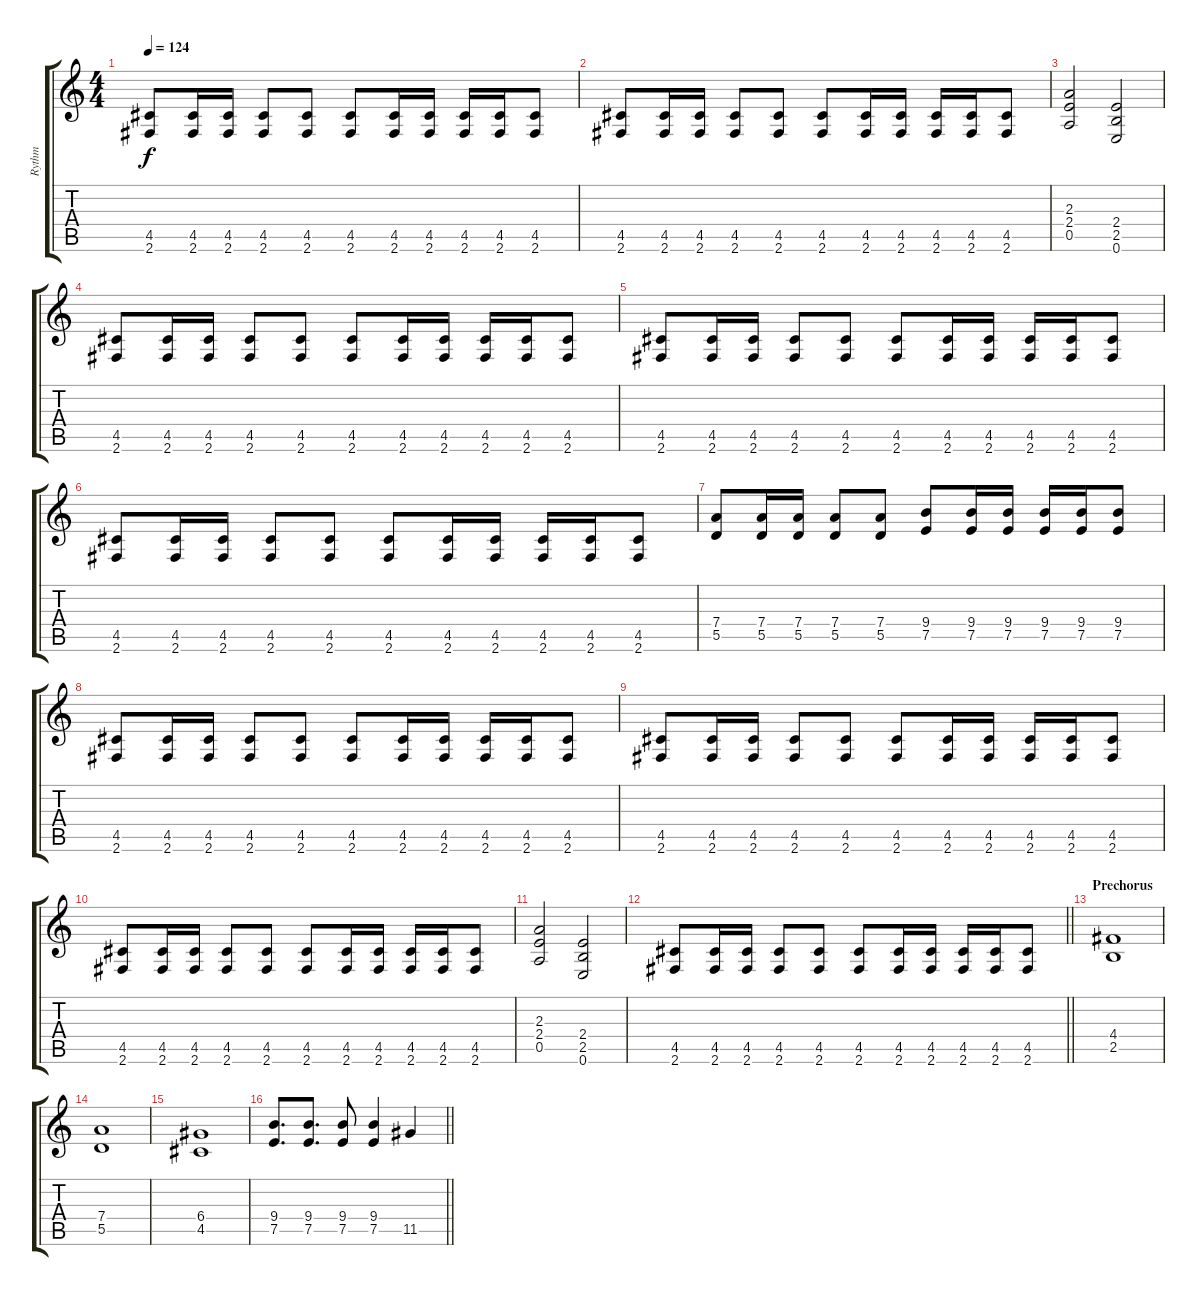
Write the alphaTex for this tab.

\track ("Rythm" "Rythm") {instrument distortionguitar}
\staff {score tabs}
\tuning (E4 B3 G3 D3 A2 E2) {hide}
\ts (4 4)
\tempo 124
\clef g2
\ks c
(4.5 2.6).8{dy f} (4.5 2.6).16 (4.5 2.6).16 (4.5 2.6).8 (4.5 2.6).8 (4.5 2.6).8 (4.5 2.6).16 (4.5 2.6).16 (4.5 2.6).16 (4.5 2.6).16 (4.5 2.6).8 |
(4.5 2.6).8 (4.5 2.6).16 (4.5 2.6).16 (4.5 2.6).8 (4.5 2.6).8 (4.5 2.6).8 (4.5 2.6).16 (4.5 2.6).16 (4.5 2.6).16 (4.5 2.6).16 (4.5 2.6).8 |
(2.3 2.4 0.5).2 (2.4 2.5 0.6).2 |
(4.5 2.6).8 (4.5 2.6).16 (4.5 2.6).16 (4.5 2.6).8 (4.5 2.6).8 (4.5 2.6).8 (4.5 2.6).16 (4.5 2.6).16 (4.5 2.6).16 (4.5 2.6).16 (4.5 2.6).8 |
(4.5 2.6).8 (4.5 2.6).16 (4.5 2.6).16 (4.5 2.6).8 (4.5 2.6).8 (4.5 2.6).8 (4.5 2.6).16 (4.5 2.6).16 (4.5 2.6).16 (4.5 2.6).16 (4.5 2.6).8 |
(4.5 2.6).8 (4.5 2.6).16 (4.5 2.6).16 (4.5 2.6).8 (4.5 2.6).8 (4.5 2.6).8 (4.5 2.6).16 (4.5 2.6).16 (4.5 2.6).16 (4.5 2.6).16 (4.5 2.6).8 |
(7.4 5.5).8 (7.4 5.5).16 (7.4 5.5).16 (7.4 5.5).8 (7.4 5.5).8 (9.4 7.5).8 (9.4 7.5).16 (9.4 7.5).16 (9.4 7.5).16 (9.4 7.5).16 (9.4 7.5).8 |
(4.5 2.6).8 (4.5 2.6).16 (4.5 2.6).16 (4.5 2.6).8 (4.5 2.6).8 (4.5 2.6).8 (4.5 2.6).16 (4.5 2.6).16 (4.5 2.6).16 (4.5 2.6).16 (4.5 2.6).8 |
(4.5 2.6).8 (4.5 2.6).16 (4.5 2.6).16 (4.5 2.6).8 (4.5 2.6).8 (4.5 2.6).8 (4.5 2.6).16 (4.5 2.6).16 (4.5 2.6).16 (4.5 2.6).16 (4.5 2.6).8 |
(4.5 2.6).8 (4.5 2.6).16 (4.5 2.6).16 (4.5 2.6).8 (4.5 2.6).8 (4.5 2.6).8 (4.5 2.6).16 (4.5 2.6).16 (4.5 2.6).16 (4.5 2.6).16 (4.5 2.6).8 |
(2.3 2.4 0.5).2 (2.4 2.5 0.6).2 |
\barLineRight lightlight
(4.5 2.6).8 (4.5 2.6).16 (4.5 2.6).16 (4.5 2.6).8 (4.5 2.6).8 (4.5 2.6).8 (4.5 2.6).16 (4.5 2.6).16 (4.5 2.6).16 (4.5 2.6).16 (4.5 2.6).8 |
\section ("" "Prechorus")
(4.4 2.5).1 |
(7.4 5.5).1 |
(6.4 4.5).1 |
\barLineRight lightlight
(9.4 7.5).8{d} (9.4 7.5).8{d} (9.4 7.5).8 (9.4 7.5).4 11.5.4
